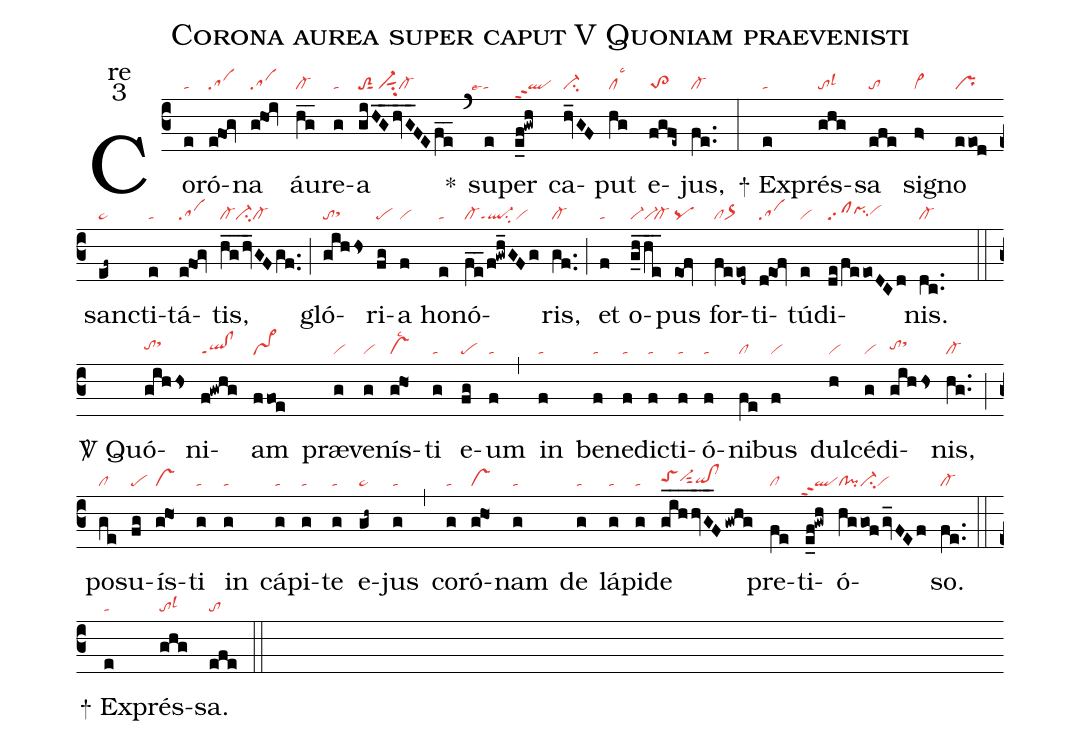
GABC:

name:Corona aurea super caput V Quoniam praevenisti;
office-part:re;
mode:3;
nabc-lines:1;
%%
(c3) Co(e|ta)ró(e@fog|sa)na(g@hoi|sa) áu(hg__|cl-)re(g|ta)a(giHG__hvG__FEfe__|toS2sut1/vi-sut1su2cl-) <sp>*</sp>(`) su(e|````talse4)per(e_f!gwh|qlppt2) ca(hv_GF|ci-)put(hg|cllsc3) e(f!g@fe~|to>2)jus,(fe..|cl-) (:)

<sp>+</sp> Ex(e|ta)prés(ghg|tolsl3)sa(efe|to) sig(f>|vi>)no(eeod|pr) san(ef~|pe~)cti(e|ta)tá(e@fog|sa)tis,(hg__hv_GFgf..|cl-ci-cl-) (;) gló(gihhs|tosthh)ri(fg|pe)a(f|vi) ho(e|ta)nó(fe__/f!gwh_GFg|cl-ql-ppt1su2vi)ris,(gf..|cl-) (;) et(f|ta) o(g_h_/he__|vi-vi-`cl-)pus(eof|pq) for(feeod~|clor>)ti(d@eof|sa)tú(e|vi)di(de/feeoDCd|clpp2pihhsu1vihh)nis.(dc..|cl-) (::)

<sp>V/</sp> Quó(gihhs|tohhsthj)ni(f!gwhg|ql!clppt1)am(ffoe|vs>) præ(g|vi)ve(g|vi)nís(ghO1|vslsc2)ti(g|ta) e(fg|pe)um(f|ta) (,) in(f|ta) be(f|ta)ne(f|ta)dic(f|ta)ti(f|ta)ó(f|ta)ni(fe|cl)bus(f|vi) dul(h|vi)cé(g|vi)di(gihhs|tohhsthj)nis,(hg..|cl-) (;) po(ge|cl)su(fg|pe)ís(ghO1|vs)ti(g|ta) in(g|ta) cá(g|ta)pi(g|ta)te(g|ta) e(gh~|pe~)jus(g|ta) (,) co(g|ta)ró(ghO1|vs)nam(g|ta) de(g|ta) lá(g|ta)pi(g|ta)de(gih___hvG__F/gwhg|toShhvi-hhsut2qihg!clhg) pre(fe|cl)ti(e_f!gwh|`qlppt2)ó(hggofgv_FEf|cl!pici-vi)so.(fe..|cl-) (::)

<sp>+</sp> Ex(e|ta)prés(ghg|tolsl3)sa.(efe|to) (::)
